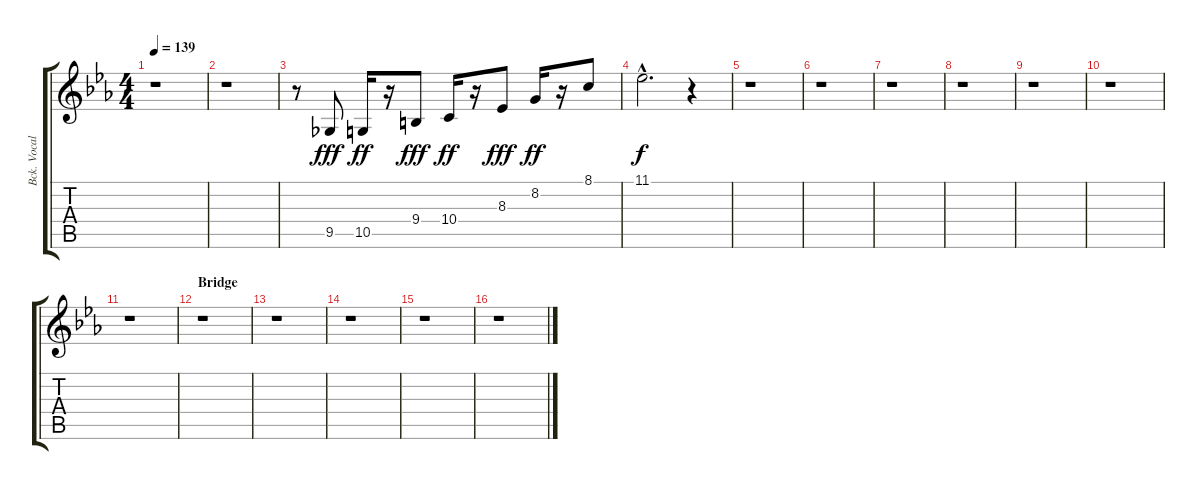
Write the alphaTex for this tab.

\track ("Bck. Vocal" "Bck. Vocal") {instrument altosax}
\staff {score tabs}
\tuning (E4 B3 G3 D3 A2 E2) {hide}
\ts (4 4)
\tempo 139
\clef g2
\ks cminor
r.1{dy fff} |
r.1 |
r.8 9.5.8 10.5.16{dy ff} r.16 9.4.8{dy fff} 10.4.16{dy ff} r.16 8.3.8{dy fff} 8.2.16{dy ff} r.16 8.1.8 |
11.1{hac}.2{d dy f} r.4 |
r.1 |
r.1 |
r.1 |
r.1 |
r.1 |
r.1 |
r.1 |
\section ("" "Bridge")
r.1 |
r.1 |
r.1 |
r.1 |
r.1
